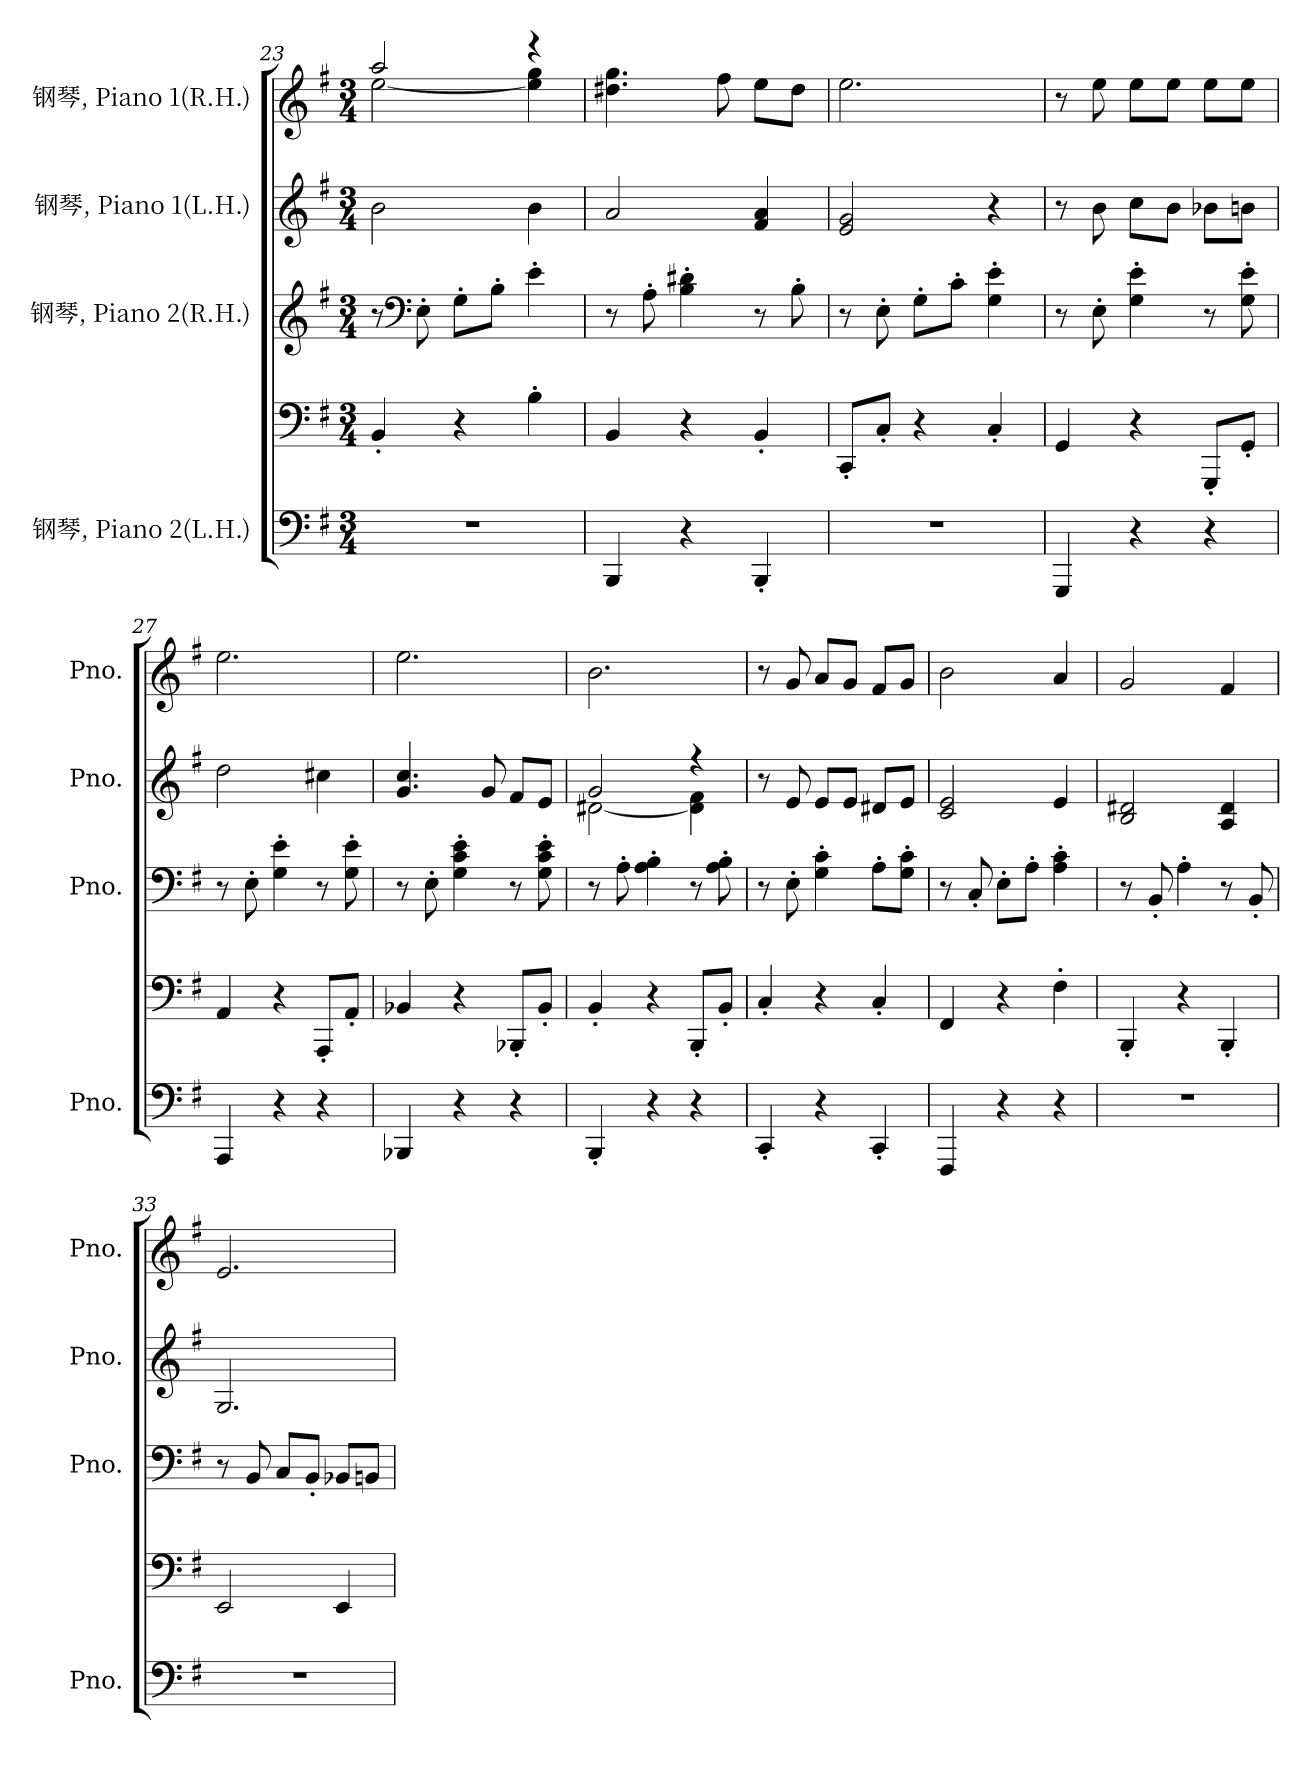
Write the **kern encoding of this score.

**kern	**kern	**kern	**kern	**kern
*part4	*part4	*part3	*part2	*part1
*staff5	*staff4	*staff3	*staff2	*staff1
*I"钢琴, Piano 2(L.H.)	*	*I"钢琴, Piano 2(R.H.)	*I"钢琴, Piano 1(L.H.)	*I"钢琴, Piano 1(R.H.)
*I'Pno.	*	*I'Pno.	*I'Pno.	*I'Pno.
*clefF4	*clefF4	*clefG2	*clefG2	*clefG2
*k[f#]	*k[f#]	*k[f#]	*k[f#]	*k[f#]
*M3/4	*M3/4	*M3/4	*M3/4	*M3/4
*MM98	*MM98	*MM98	*MM98	*MM98
=23	=23	=23	=23	=23
*	*	*	*	*^
2.r	4BB'/	8r	2b\	2aa/	[2ee\
*	*	*clefF4	*	*	*
.	.	8E'\	.	.	.
.	4r	8G'\L	.	.	.
.	.	8B'\J	.	.	.
*	*	*	*	*MM98	*
.	4B'\	4e'\	4b\	4r	4ee\] 4gg\
*	*	*	*	*v	*v
=24	=24	=24	=24	=24
*	*	*	*	*MM92
4BBB/	4BB/	8r	2a/	4.dd#X\ 4.gg\
.	.	8A'\	.	.
4r	4r	4B\' 4d#X\'	.	.
*	*	*	*	*MM92
.	.	.	.	8ff#\
*	*	*	*	*MM95
4BBB'/	4BB'/	8r	4f#/ 4a/	8ee\L
*	*	*	*	*MM86
.	.	8B'\	.	8dd#\J
=25	=25	=25	=25	=25
*	*	*	*	*MM82
2.r	8CC'/L	8r	2e/ 2g/	2.ee\
.	8C'/J	8E'\	.	.
.	4r	8G'\L	.	.
.	.	8c'\J	.	.
.	4C'/	4G\' 4e\'	4r	.
!!LO:LB:g=z
=26	=26	=26	=26	=26
*	*	*	*	*MM84
4GGG/	4GG/	8r	8r	8r
*	*	*	*	*MM79
.	.	8E'\	8b\	8ee\
*	*	*	*	*MM95
4r	4r	4G\' 4e\'	8cc\L	8ee\L
*	*	*	*	*MM102
.	.	.	8b\J	8ee\J
*	*	*	*	*MM108
4r	8GGG'/L	8r	8b-X\L	8ee\L
*	*	*	*	*MM102
.	8GG'/J	8G\' 8e\'	8bn\J	8ee\J
=27	=27	=27	=27	=27
*	*	*	*	*MM95
4AAA/	4AA/	8r	2dd\	2.ee\
.	.	8E'\	.	.
4r	4r	4G\' 4e\'	.	.
4r	8AAA'/L	8r	4cc#X\	.
.	8AA'/J	8G\' 8e\'	.	.
=28	=28	=28	=28	=28
*	*	*	*	*MM92
4BBB-X/	4BB-X/	8r	4.g/ 4.cc/	2.ee\
.	.	8E'\	.	.
4r	4r	4G\' 4c\' 4e\'	.	.
.	.	.	8g/	.
4r	8BBB-X'/L	8r	8f#/L	.
.	8BB-'/J	8G\' 8c\' 8e\'	8e/J	.
=29	=29	=29	=29	=29
*	*	*	*	*MM87
*	*	*	*^	*
4BBB'/	4BB'/	8r	2g/	[2d#X\	2.b\
.	.	8A'\	.	.	.
4r	4r	4A\' 4B\'	.	.	.
4r	8BBB'/L	8r	4r	4d#\] 4f#\	.
.	8BB'/J	8A\' 8B\'	.	.	.
*	*	*	*v	*v	*
=30	=30	=30	=30	=30
*	*	*	*	*MM82
4CC'/	4C'/	8r	8r	8r
*	*	*	*	*MM76
.	.	8E'\	8e/	8g/
*	*	*	*	*MM92
4r	4r	4G\' 4c\'	8e/L	8a/L
*	*	*	*	*MM102
.	.	.	8e/J	8g/J
*	*	*	*	*MM105
4CC'/	4C'/	8A'\L	8d#X/L	8f#/L
*	*	*	*	*MM98
.	.	8G\' 8c\'J	8e/J	8g/J
=31	=31	=31	=31	=31
*	*	*	*	*MM71
4FFF#/	4FF#/	8r	2c/ 2e/	2b\
.	.	8C'/	.	.
4r	4r	8E'\L	.	.
.	.	8A'\J	.	.
*	*	*	*	*MM102
4r	4F#'\	4A\' 4c\'	4e/	4a/
!!LO:PB:g=z
=32	=32	=32	=32	=32
*	*	*	*	*MM95
2.r	4BBB'/	8r	2B/ 2d#X/	2g/
.	.	8BB'/	.	.
.	4r	4A'\	.	.
*	*	*	*	*MM95
.	4BBB'/	8r	4A/ 4d#/	4f#/
.	.	8BB'/	.	.
=33	=33	=33	=33	=33
*	*	*	*	*MM76
2.r	2EE/	8r	2.G/	2.e/
.	.	8BB/	.	.
.	.	8C/L	.	.
.	.	8BB'/J	.	.
.	4EE/	8BB-X/L	.	.
.	.	8BBn/J	.	.
=	=	=	=	=
*-	*-	*-	*-	*-
